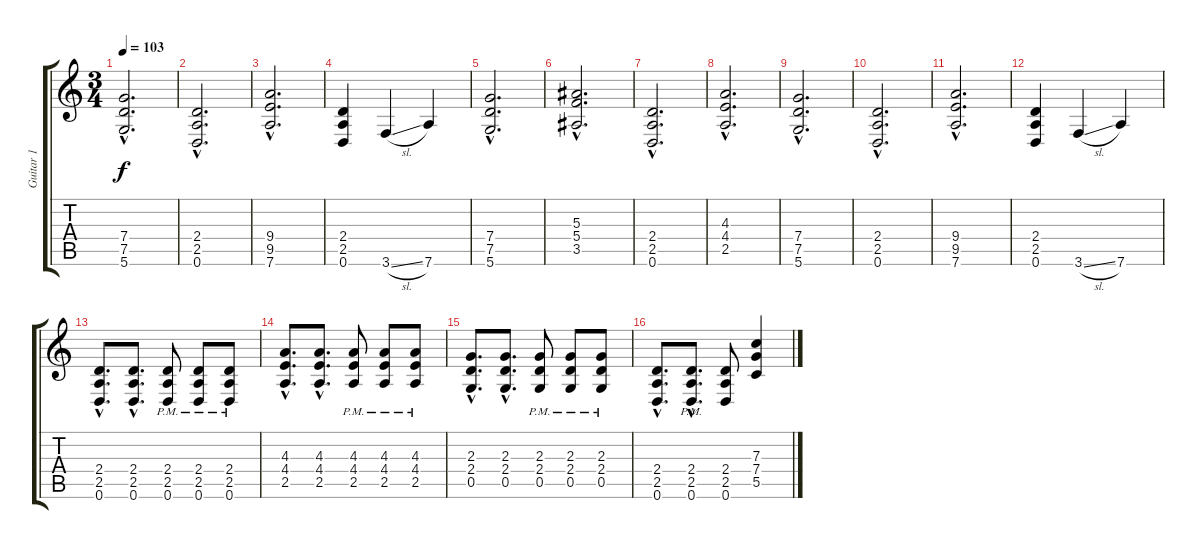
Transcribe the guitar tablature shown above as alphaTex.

\track ("Guitar 1" "Guitar 1") {instrument distortionguitar}
\staff {score tabs}
\tuning (D4 A3 F3 C3 G2 D2) {hide}
\ts (3 4)
\tempo 103
\clef g2
\ks c
(7.4{hac} 7.5{hac} 5.6{hac}).2{d dy f} |
(2.4{hac} 2.5{hac} 0.6{hac}).2{d} |
(9.4{hac} 9.5{hac} 7.6{hac}).2{d} |
(2.4 2.5 0.6).4 3.6{sl}.4 7.6.4 |
(7.4{hac} 7.5{hac} 5.6{hac}).2{d} |
(5.3{hac} 5.4{hac} 3.5{hac}).2{d} |
(2.4{hac} 2.5{hac} 0.6{hac}).2{d} |
(4.3{hac} 4.4{hac} 2.5{hac}).2{d} |
(7.4{hac} 7.5{hac} 5.6{hac}).2{d} |
(2.4{hac} 2.5{hac} 0.6{hac}).2{d} |
(9.4{hac} 9.5{hac} 7.6{hac}).2{d} |
(2.4 2.5 0.6).4 3.6{sl}.4 7.6.4 |
(2.4{hac} 2.5{hac} 0.6{hac}).8{d volume 13 instrument distortionguitar} (2.4{hac} 2.5{hac} 0.6{hac}).8{d} (2.4{pm} 2.5{pm} 0.6{pm}).8 (2.4{pm} 2.5{pm} 0.6{pm}).8 (2.4{pm} 2.5{pm} 0.6{pm}).8 |
(4.3{hac} 4.4{hac} 2.5{hac}).8{d volume 13 instrument distortionguitar} (4.3{hac} 4.4{hac} 2.5{hac}).8{d} (4.3 4.4{pm} 2.5{pm}).8 (4.3 4.4{pm} 2.5{pm}).8 (4.3 4.4{pm} 2.5{pm}).8 |
(2.3{hac} 2.4{hac} 0.5{hac}).8{d volume 13 instrument distortionguitar} (2.3{hac} 2.4{hac} 0.5{hac}).8{d} (2.3 2.4{pm} 0.5{pm}).8 (2.3 2.4{pm} 0.5{pm}).8 (2.3 2.4{pm} 0.5{pm}).8 |
(2.4{hac} 2.5{hac} 0.6{hac}).8{d} (2.4{hac pm} 2.5{hac pm} 0.6{hac pm}).8{d} (2.4 2.5 0.6).8 (7.3 7.4 5.5).4
